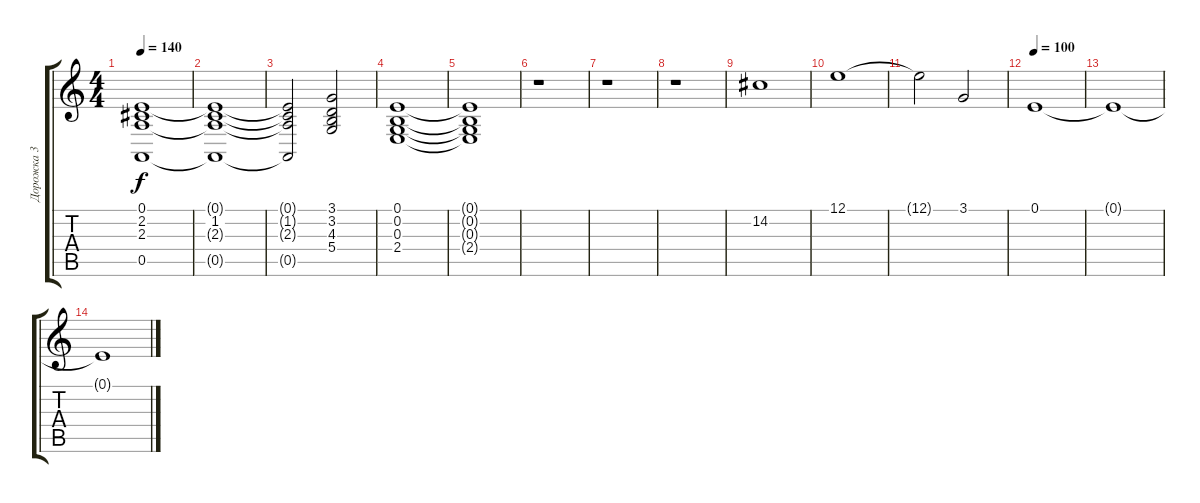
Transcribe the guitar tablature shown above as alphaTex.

\track ("Дорожка 3" "Дорожка 3") {instrument lead5charang}
\staff {score tabs}
\tuning (E4 B3 G3 D3 A2 D2) {hide}
\ts (4 4)
\tempo 140
\clef g2
\ks c
(0.1 2.2 2.3 0.5).1{dy f} |
(0.1{t} 1.2 2.3{t} 0.5{t}).1 |
(0.1{t} 1.2{t} 2.3{t} 0.5{t}).2 (3.1 3.2 4.3 5.4).2 |
(0.1 0.2 0.3 2.4).1 |
(0.1{t} 0.2{t} 0.3{t} 2.4{t}).1 |
r.1{instrument musicbox} |
r.1 |
r.1 |
14.2.1 |
12.1.1 |
12.1{t}.2 3.1.2 |
\tempo 100
0.1.1 |
0.1{t}.1 |
0.1{t}.1
